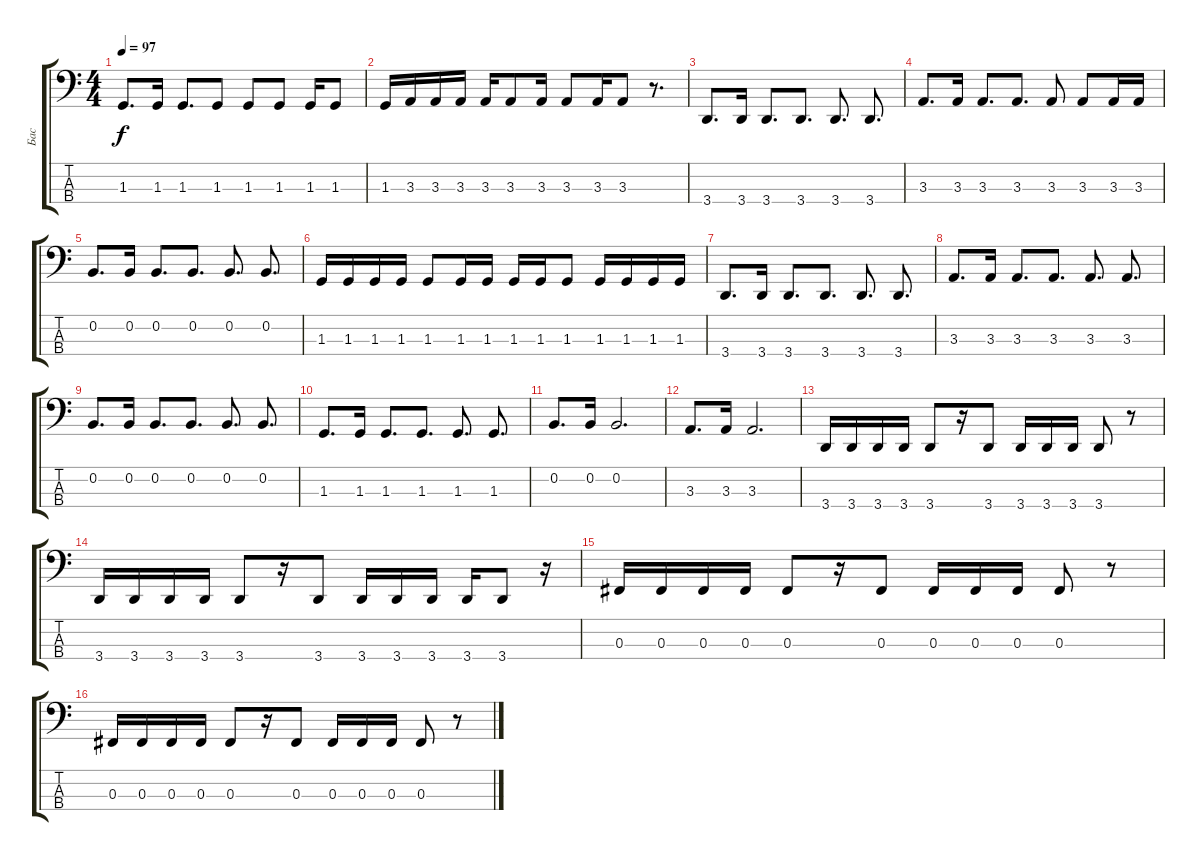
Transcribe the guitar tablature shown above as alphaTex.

\track ("Бас" "Бас") {instrument electricbassfinger}
\staff {score tabs}
\tuning (E2 B1 Gb1 B0) {hide}
\ts (4 4)
\tempo 97
\clef f4
\ks c
1.3.8{d dy f} 1.3.16 1.3.8{d} 1.3.8 1.3.8 1.3.8 1.3.16 1.3.8 |
1.3.16 3.3.16 3.3.16 3.3.16 3.3.16 3.3.8 3.3.16 3.3.8 3.3.16 3.3.8 r.8{d} |
3.4.8{d} 3.4.16 3.4.8{d} 3.4.8{d} 3.4.8{d} 3.4.8{d} |
3.3.8{d} 3.3.16 3.3.8{d} 3.3.8{d} 3.3.8 3.3.8 3.3.16 3.3.16 |
0.2.8{d} 0.2.16 0.2.8{d} 0.2.8{d} 0.2.8{d} 0.2.8{d} |
1.3.16 1.3.16 1.3.16 1.3.16 1.3.8 1.3.16 1.3.16 1.3.16 1.3.16 1.3.8 1.3.16 1.3.16 1.3.16 1.3.16 |
3.4.8{d} 3.4.16 3.4.8{d} 3.4.8{d} 3.4.8{d} 3.4.8{d} |
3.3.8{d} 3.3.16 3.3.8{d} 3.3.8{d} 3.3.8{d} 3.3.8{d} |
0.2.8{d} 0.2.16 0.2.8{d} 0.2.8{d} 0.2.8{d} 0.2.8{d} |
1.3.8{d} 1.3.16 1.3.8{d} 1.3.8{d} 1.3.8{d} 1.3.8{d} |
0.2.8{d} 0.2.16 0.2.2{d} |
3.3.8{d} 3.3.16 3.3.2{d} |
3.4.16 3.4.16 3.4.16 3.4.16 3.4.8 r.16 3.4.8 3.4.16 3.4.16 3.4.16 3.4.8 r.8 |
3.4.16 3.4.16 3.4.16 3.4.16 3.4.8 r.16 3.4.8 3.4.16 3.4.16 3.4.16 3.4.16 3.4.8 r.16 |
0.3.16 0.3.16 0.3.16 0.3.16 0.3.8 r.16 0.3.8 0.3.16 0.3.16 0.3.16 0.3.8 r.8 |
0.3.16 0.3.16 0.3.16 0.3.16 0.3.8 r.16 0.3.8 0.3.16 0.3.16 0.3.16 0.3.8 r.8
